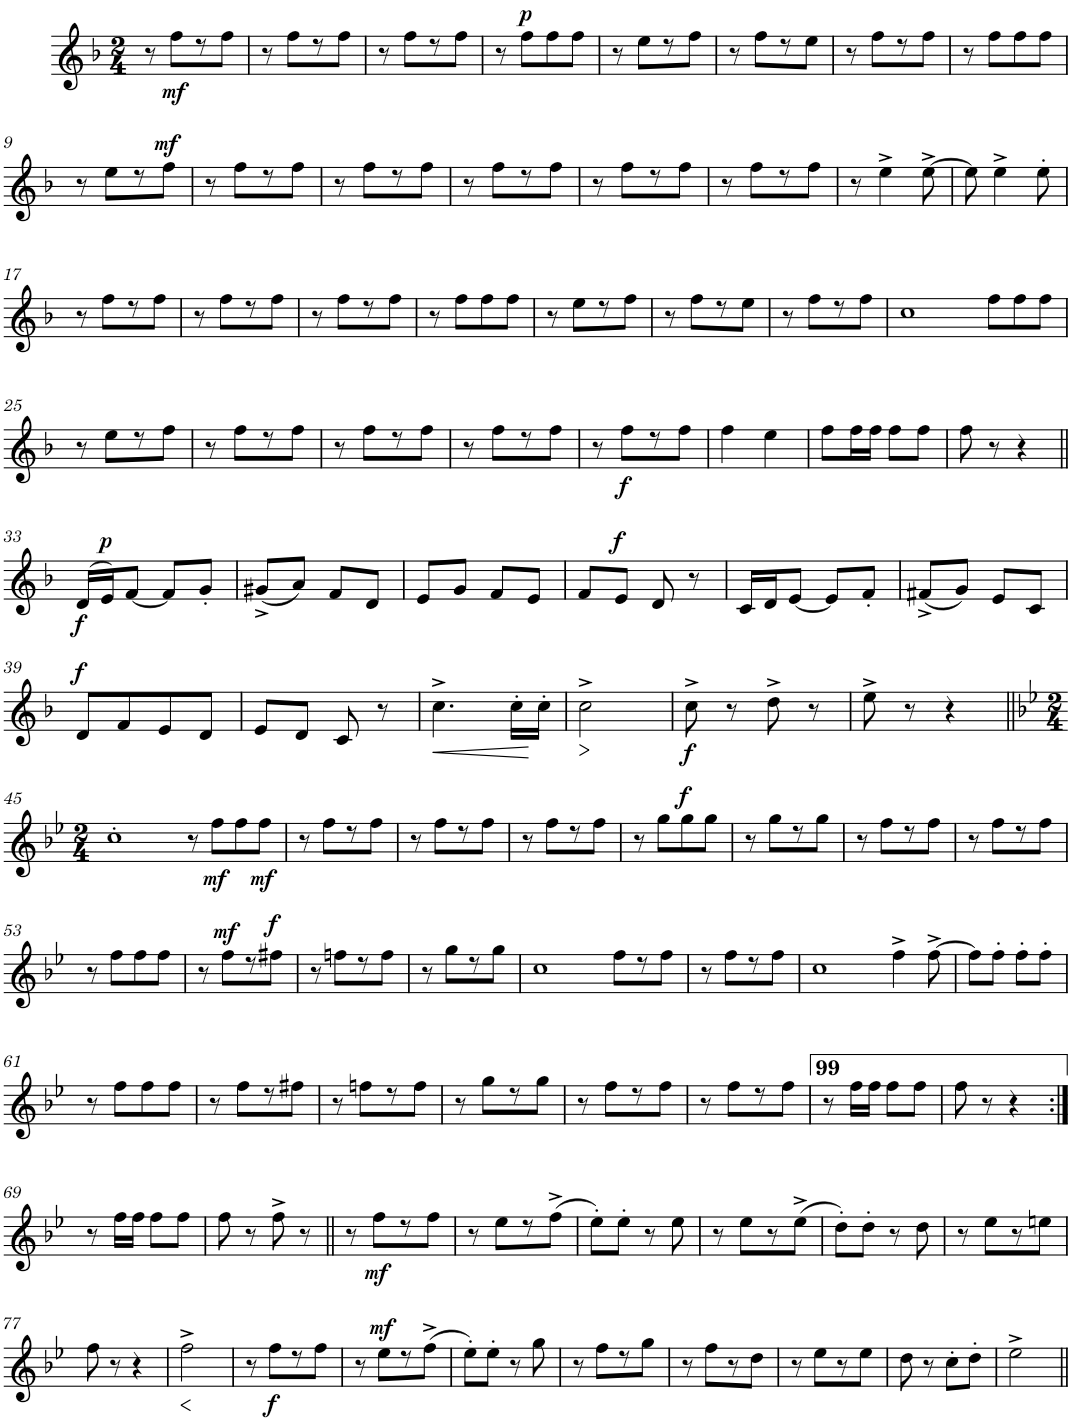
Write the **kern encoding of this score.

**kern	**dynam
*part1	*part1
*staff1	*staff1
*I"Posaune	*
*I'Psn.	*
*clefG2	*
*k[b-]	*
*M2/4	*
=1	=1
8r	.
!	!LO:DY:b
8ff\L	mf
8r	.
8ff\J	.
=2	=2
8r	.
8ff\L	.
8r	.
8ff\J	.
=3	=3
8r	.
8ff\L	.
8r	.
8ff\J	.
=4	=4
8r	.
!	!LO:DY:a
8ff\L	p
8ff\	.
8ff\J	.
=5	=5
8r	.
8ee\L	.
8r	.
8ff\J	.
=6	=6
8r	.
8ff\L	.
8r	.
8ee\J	.
=7	=7
8r	.
8ff\L	.
8r	.
8ff\J	.
=8	=8
8r	.
8ff\L	.
8ff\	.
8ff\J	.
!!LO:LB:g=z
=9	=9
8r	.
8ee\L	.
8r	.
!	!LO:DY:a
8ff\J	mf
=10	=10
8r	.
8ff\L	.
8r	.
8ff\J	.
=11	=11
8r	.
8ff\L	.
8r	.
8ff\J	.
=12	=12
8r	.
8ff\L	.
8r	.
8ff\J	.
=13	=13
8r	.
8ff\L	.
8r	.
8ff\J	.
=14	=14
8r	.
8ff\L	.
8r	.
8ff\J	.
=15	=15
8r	.
4ee^\	.
[>8ee^\	.
=16	=16
8ee\]	.
4ee^\	.
8ee'\	.
!!LO:LB:g=z
=17	=17
8r	.
8ff\L	.
8r	.
8ff\J	.
=18	=18
8r	.
8ff\L	.
8r	.
8ff\J	.
=19	=19
8r	.
8ff\L	.
8r	.
8ff\J	.
=20	=20
8r	.
8ff\L	.
8ff\	.
8ff\J	.
=21	=21
8r	.
8ee\L	.
8r	.
8ff\J	.
=22	=22
8r	.
8ff\L	.
8r	.
8ee\J	.
=23	=23
8r	.
8ff\L	.
8r	.
8ff\J	.
=24	=24
[2cc	.
2ryy	.
8ff\L	.
8ff\	.
8ff\J	.
!!LO:LB:g=z
=25	=25
8r	.
2cc]	.
8ee\L	.
8r	.
8ff\J	.
=26	=26
8r	.
8ff\L	.
8r	.
8ff\J	.
=27	=27
8r	.
8ff\L	.
8r	.
8ff\J	.
=28	=28
8r	.
8ff\L	.
8r	.
8ff\J	.
=29	=29
8r	.
!	!LO:DY:b
8ff\L	f
8r	.
8ff\J	.
=30	=30
4ff\	.
4ee\	.
=31	=31
8ff\L	.
16ff\L	.
16ff\JJ	.
8ff\L	.
8ff\J	.
=32	=32
8ff\	.
8r	.
4r	.
!!LO:LB:g=z
=33||	=33||
!	!LO:DY:b
(>16d/LL	f
!	!LO:DY:a
16e/J)	p
[<8f/J	.
8f/L]	.
8g'/J	.
=34	=34
(<8g#X^/L	.
8a/J)	.
8f/L	.
8d/J	.
=35	=35
8e/L	.
8g/J	.
8f/L	.
8e/J	.
=36	=36
8f/L	.
!	!LO:DY:a
8e/J	f
8d/	.
8r	.
=37	=37
16c/LL	.
16d/J	.
[<8e/J	.
8e/L]	.
8f'/J	.
=38	=38
(<8f#X^/L	.
8g/J)	.
8e/L	.
8c/J	.
!!LO:LB:g=z
=39	=39
!	!LO:DY:a
8d/L	f
8f/	.
8e/	.
8d/J	.
=40	=40
8e/L	.
8d/J	.
8c/	.
8r	.
=41	=41
!	!LO:HP:b
4.cc^\	<
16cc'\LL	.
16cc'\JJ	[
=42	=42
!	!LO:HP:b
2cc^\	>
=43	=43
!	!LO:DY:b
8cc^\	f
8r	.
8dd^\	.
8r	.
=44	=44
8ee^\	.
8r	.
4r	.
!!LO:LB:g=z
=45||	=45||
*k[b-e-]	*
*M2/4	*
[2cc	.
2ryy	.
8r	.
!	!LO:DY:b
8ff\L	mf
8ff\	.
!	!LO:DY:b
8ff\J	mf
=46	=46
8r	.
2cc']	.
8ff\L	.
8r	.
8ff\J	.
=47	=47
8r	.
8ff\L	.
8r	.
8ff\J	.
=48	=48
8r	.
8ff\L	.
8r	.
8ff\J	.
=49	=49
8r	.
8gg\L	.
!	!LO:DY:a
8gg\	f
8gg\J	.
=50	=50
8r	.
8gg\L	.
8r	.
8gg\J	.
=51	=51
8r	.
8ff\L	.
8r	.
8ff\J	.
=52	=52
8r	.
8ff\L	.
8r	.
8ff\J	.
!!LO:LB:g=z
=53	=53
8r	.
8ff\L	.
8ff\	.
8ff\J	.
=54	=54
8r	.
!	!LO:DY:a
8ff\L	mf
8r	.
!	!LO:DY:a
8ff#X\J	f
=55	=55
8r	.
8ffn\L	.
8r	.
8ff\J	.
=56	=56
8r	.
8gg\L	.
8r	.
8gg\J	.
=57	=57
[2cc	.
2ryy	.
8ff\L	.
8r	.
8ff\J	.
=58	=58
8r	.
2cc]	.
8ff\L	.
8r	.
8ff\J	.
=59	=59
[2cc	.
2ryy	.
4ff^\	.
[>8ff^\	.
=60	=60
8ff\L]	.
2cc]	.
8ff'\J	.
8ff'\L	.
8ff'\J	.
!!LO:LB:g=z
=61	=61
8r	.
8ff\L	.
8ff\	.
8ff\J	.
=62	=62
8r	.
8ff\L	.
8r	.
8ff#X\J	.
=63	=63
8r	.
8ffn\L	.
8r	.
8ff\J	.
=64	=64
8r	.
8gg\L	.
8r	.
8gg\J	.
=65	=65
8r	.
8ff\L	.
8r	.
8ff\J	.
=66	=66
8r	.
8ff\L	.
8r	.
8ff\J	.
=67	=67
8r	.
16ff\LL	.
16ff\JJ	.
8ff\L	.
8ff\J	.
=68	=68
8ff\	.
8r	.
4r	.
!!LO:LB:g=z
=69:|!	=69:|!
8r	.
16ff\LL	.
16ff\JJ	.
8ff\L	.
8ff\J	.
=70	=70
8ff\	.
8r	.
8ff^\	.
8r	.
=71||	=71||
8r	.
!	!LO:DY:b
8ff\L	mf
8r	.
8ff\J	.
=72	=72
8r	.
8ee-\L	.
8r	.
(>8ff^\J	.
=73	=73
8ee-'\L)	.
8ee-'\J	.
8r	.
8ee-\	.
=74	=74
8r	.
8ee-\L	.
8r	.
(>8ee-^\J	.
=75	=75
8dd'\L)	.
8dd'\J	.
8r	.
8dd\	.
=76	=76
8r	.
8ee-\L	.
8r	.
8een\J	.
!!LO:LB:g=z
=77	=77
8ff\	.
8r	.
4r	.
.	]
=78	=78
2ff^\	.
=79	=79
8r	.
!	!LO:DY:b
8ff\L	f
8r	.
8ff\J	.
=80	=80
8r	.
!	!LO:DY:a
8ee-\L	mf
8r	.
(>8ff^\J	.
=81	=81
8ee-'\L)	.
8ee-'\J	.
8r	.
8gg\	.
=82	=82
8r	.
8ff\L	.
8r	.
8gg\J	.
=83	=83
8r	.
8ff\L	.
8r	.
8dd\J	.
=84	=84
8r	.
8ee-\L	.
8r	.
8ee-\J	.
=85	=85
8dd\	.
8r	.
8cc'\L	.
8dd'\J	.
=86	=86
2ee-^\	.
=||	=||
*-	*-
